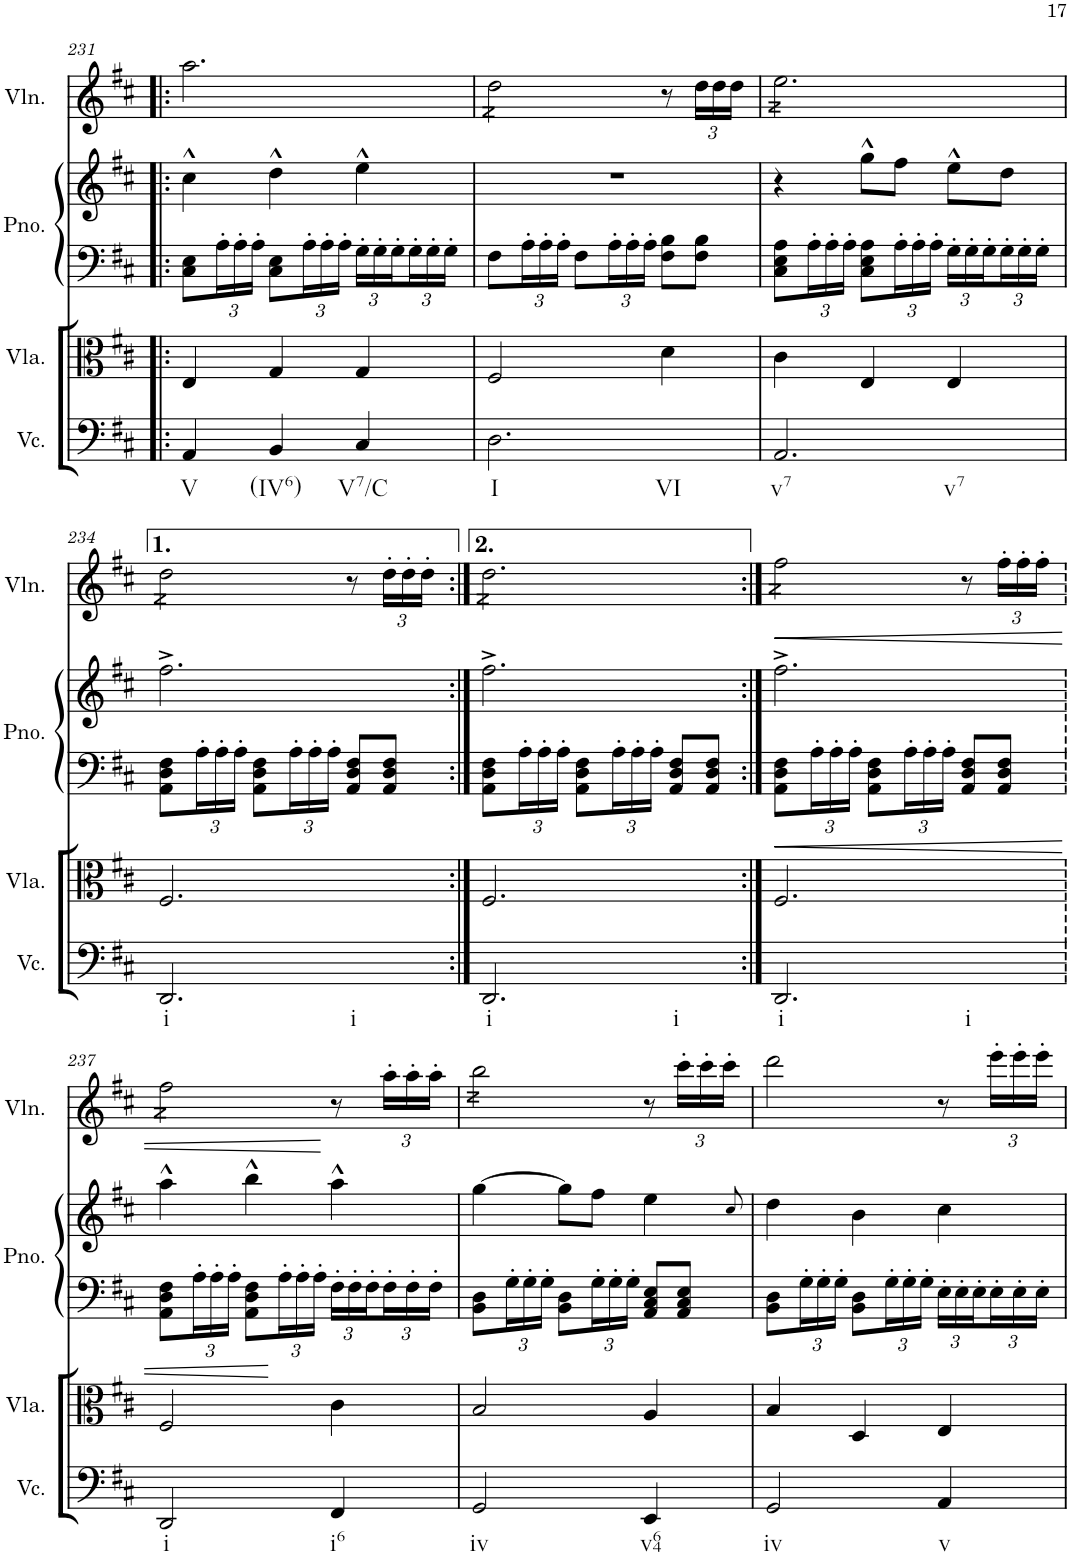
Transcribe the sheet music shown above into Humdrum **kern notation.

**kern	**kern	**kern	**kern	**kern	**dynam
*part4	*part3	*part2	*part2	*part1	*part1
*staff5	*staff4	*staff3	*staff2	*staff1	*staff1
*I"Violoncello	*I"Viola	*I"Grand Piano	*	*I"Violin	*
*I'Vc.	*I'Vla.	*I'Pno.	*	*I'Vln.	*
!!LO:PB:g=z
*clefF4	*clefC3	*clefF4	*clefG2	*clefG2	*
*k[f#c#]	*k[f#c#]	*k[f#c#]	*k[f#c#]	*k[f#c#]	*
*M3/4	*M3/4	*M3/4	*M3/4	*M3/4	*
=231!|:	=231!|:	=231!|:	=231!|:	=231!|:	=231!|:
!LO:TX:b:t=V	!	!	!	!	!
4AA/	4E/	8C#\ 8E\L	4cc#^^\	2.aa\	.
*	*	*Xbrackettup	*	*	*
.	.	24A'\L	.	.	.
.	.	24A'\	.	.	.
.	.	24A'\JJ	.	.	.
!LO:TX:b:t=(IV6)	!	!	!	!	!
4BB/	4G/	8C#\ 8E\L	4dd^^\	.	.
.	.	24A'\L	.	.	.
.	.	24A'\	.	.	.
.	.	24A'\JJ	.	.	.
!LO:TX:b:t=V7/C	!	!	!	!	!
4C#/	4G/	24G'\LL	4ee^^\	.	.
.	.	24G'\	.	.	.
.	.	24G'\	.	.	.
.	.	24G'\	.	.	.
.	.	24G'\	.	.	.
.	.	24G'\JJ	.	.	.
=232	=232	=232	=232	=232	=232
!LO:TX:b:t=I	!	!	!	!	!
!LO:TX:b:t=VI	!	!	!	!	!
2.D\	2F#/	8F#\L	2.r	2dd@4@\	.
.	.	24A'\L	.	.	.
.	.	24A'\	.	.	.
.	.	24A'\JJ	.	.	.
.	.	8F#\L	.	.	.
.	.	24A'\L	.	.	.
.	.	24A'\	.	.	.
.	.	24A'\JJ	.	.	.
.	4d\	8F#\ 8B\L	.	8r	.
*	*	*	*	*Xbrackettup	*
.	.	8F#\ 8B\J	.	24dd\LL	.
.	.	.	.	24dd\	.
.	.	.	.	24dd\JJ	.
=233	=233	=233	=233	=233	=233
!LO:TX:b:t=v7	!	!	!	!	!
!LO:TX:b:t=v7	!	!	!	!	!
2.AA/	4c#\	8C#\ 8E\ 8A\L	4r	2.ee@4@\	.
.	.	24A'\L	.	.	.
.	.	24A'\	.	.	.
.	.	24A'\JJ	.	.	.
.	4E/	8C#\ 8E\ 8A\L	8gg^^\L	.	.
.	.	24A'\L	8ff#\J	.	.
.	.	24A'\	.	.	.
.	.	24A'\JJ	.	.	.
.	4E/	24G'\LL	8ee^^\L	.	.
.	.	24G'\	.	.	.
.	.	24G'\	.	.	.
.	.	24G'\	8dd\J	.	.
.	.	24G'\	.	.	.
.	.	24G'\JJ	.	.	.
!!LO:LB:g=z
=234	=234	=234	=234	=234	=234
!LO:TX:b:t=i	!	!	!	!	!
!LO:TX:b:t=i	!	!	!	!	!
2.DD/	2.F#/	8AA\ 8D\ 8F#\L	2.ff#^\	2dd@4@\	.
.	.	24A'\L	.	.	.
.	.	24A'\	.	.	.
.	.	24A'\JJ	.	.	.
.	.	8AA\ 8D\ 8F#\L	.	.	.
.	.	24A'\L	.	.	.
.	.	24A'\	.	.	.
.	.	24A'\JJ	.	.	.
.	.	8AA/ 8D/ 8F#/L	.	8r	.
.	.	8AA/ 8D/ 8F#/J	.	24dd'\LL	.
.	.	.	.	24dd'\	.
.	.	.	.	24dd'\JJ	.
=235:|!	=235:|!	=235:|!	=235:|!	=235:|!	=235:|!
!LO:TX:b:t=i	!	!	!	!	!
!LO:TX:b:t=i	!	!	!	!	!
2.DD/	2.F#/	8AA\ 8D\ 8F#\L	2.ff#^\	2.dd@4@\	.
.	.	24A'\L	.	.	.
.	.	24A'\	.	.	.
.	.	24A'\JJ	.	.	.
.	.	8AA\ 8D\ 8F#\L	.	.	.
.	.	24A'\L	.	.	.
.	.	24A'\	.	.	.
.	.	24A'\JJ	.	.	.
.	.	8AA/ 8D/ 8F#/L	.	.	.
.	.	8AA/ 8D/ 8F#/J	.	.	.
=236:|!	=236:|!	=236:|!	=236:|!	=236:|!	=236:|!
!LO:TX:b:t=i	!	!	!	!	!
!LO:TX:b:t=i	!	!	!	!	!
!	!	!	!	!	!LO:HP:b
2.DD/	2.F#/	8AA\ 8D\ 8F#\L	2.ff#^\	2ff#@4@\	<
.	.	24A'\L	.	.	.
.	.	24A'\	.	.	.
.	.	24A'\JJ	.	.	.
.	.	8AA\ 8D\ 8F#\L	.	.	.
.	.	24A'\L	.	.	.
.	.	24A'\	.	.	.
.	.	24A'\JJ	.	.	.
.	.	8AA/ 8D/ 8F#/L	.	8r	.
.	.	8AA/ 8D/ 8F#/J	.	24ff#'\LL	.
.	.	.	.	24ff#'\	.
.	.	.	.	24ff#'\JJ	.
!!LO:LB:g=z
=237	=237	=237	=237	=237	=237
!LO:TX:b:t=i	!	!	!	!	!
2DD/	2F#/	8AA\ 8D\ 8F#\L	4aa^^\	2ff#@4@\	.
.	.	24A'\L	.	.	.
.	.	24A'\	.	.	.
.	.	24A'\JJ	.	.	.
.	.	8AA\ 8D\ 8F#\L	4bb^^\	.	.
.	.	24A'\L	.	.	.
.	.	24A'\	.	.	.
.	.	24A'\JJ	.	.	.
!LO:TX:b:t=i6	!	!	!	!	!
4FF#/	4c#\	24F#'\LL	4aa^^\	8r	[
.	.	24F#'\	.	.	.
.	.	24F#'\	.	.	.
.	.	24F#'\	.	24aa'\LL	.
.	.	24F#'\	.	24aa'\	.
.	.	24F#'\JJ	.	24aa'\JJ	.
=238	=238	=238	=238	=238	=238
!LO:TX:b:t=iv	!	!	!	!	!
2GG/	2B/	8BB\ 8D\L	[4gg\	2bb@4@\	.
.	.	24G'\L	.	.	.
.	.	24G'\	.	.	.
.	.	24G'\JJ	.	.	.
.	.	8BB\ 8D\L	8gg\L]	.	.
.	.	24G'\L	8ff#\J	.	.
.	.	24G'\	.	.	.
.	.	24G'\JJ	.	.	.
!LO:TX:b:t=v64	!	!	!	!	!
4EE/	4A/	8AA/ 8C#/ 8E/L	4ee\	8r	.
.	.	8AA/ 8C#/ 8E/J	.	24ccc#'\LL	.
.	.	.	.	24ccc#'\	.
.	.	.	.	24ccc#'\JJ	.
.	.	.	8qcc#/	.	.
=239	=239	=239	=239	=239	=239
!LO:TX:b:t=iv	!	!	!	!	!
2GG/	4B/	8BB\ 8D\L	4dd\	2ddd\	.
.	.	24G'\L	.	.	.
.	.	24G'\	.	.	.
.	.	24G'\JJ	.	.	.
.	4D/	8BB\ 8D\L	4b\	.	.
.	.	24G'\L	.	.	.
.	.	24G'\	.	.	.
.	.	24G'\JJ	.	.	.
!LO:TX:b:t=v	!	!	!	!	!
4AA/	4E/	24E'\LL	4cc#\	8r	.
.	.	24E'\	.	.	.
.	.	24E'\	.	.	.
.	.	24E'\	.	24eee'\LL	.
.	.	24E'\	.	24eee'\	.
.	.	24E'\JJ	.	24eee'\JJ	.
=	=	=	=	=	=
*-	*-	*-	*-	*-	*-
